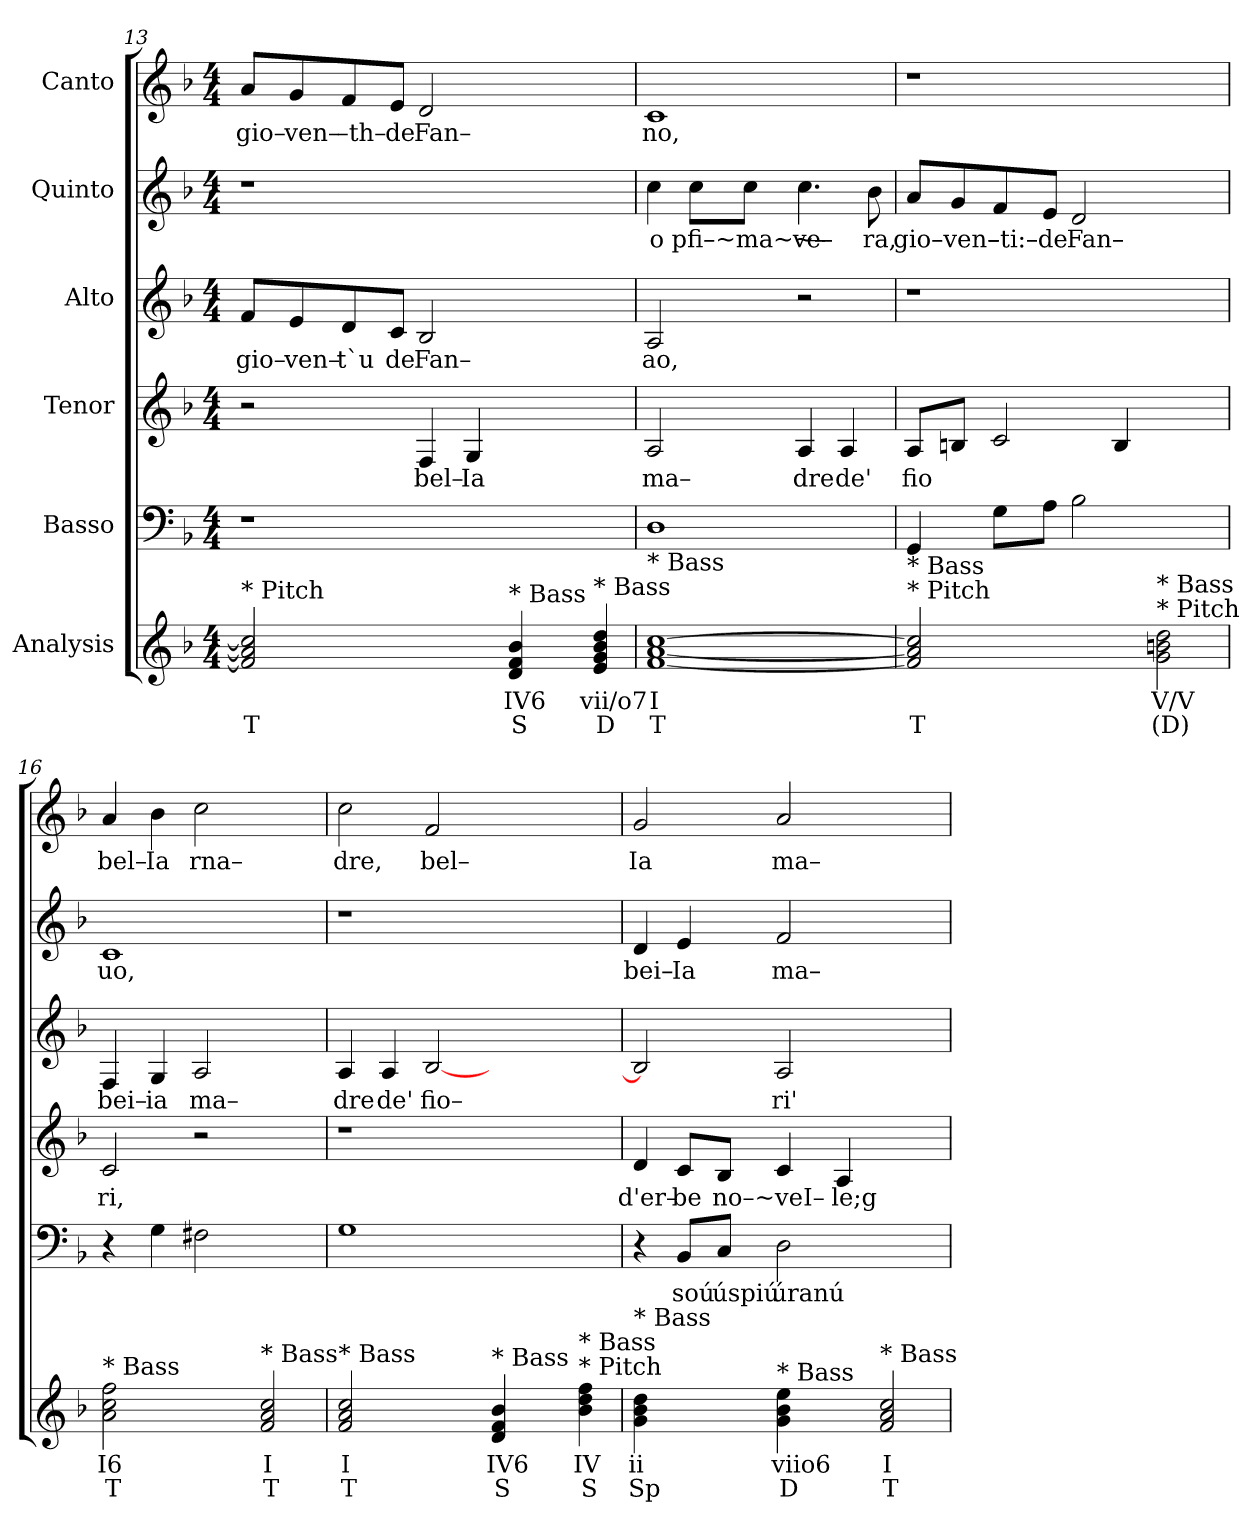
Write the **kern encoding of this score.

**kern	**text	**text	**kern	**text	**kern	**text	**kern	**text	**kern	**text	**kern	**text
*part6	*part6	*part6	*part5	*part5	*part4	*part4	*part3	*part3	*part2	*part2	*part1	*part1
*staff6	*staff6	*staff6	*staff5	*staff5	*staff4	*staff4	*staff3	*staff3	*staff2	*staff2	*staff1	*staff1
*I"Analysis	*	*	*I"Basso	*	*I"Tenor	*	*I"Alto	*	*I"Quinto	*	*I"Canto	*
*	*	*	*clefF4	*	*clefG2	*	*clefG2	*	*clefG2	*	*clefG2	*
*k[b-]	*	*	*k[b-]	*	*k[b-]	*	*k[b-]	*	*k[b-]	*	*k[b-]	*
*	*	*	*F:	*	*F:	*	*F:	*	*F:	*	*F:	*
*M4/4	*	*	*M4/4	*	*M4/4	*	*M4/4	*	*M4/4	*	*M4/4	*
=13	=13	=13	=13	=13	=13	=13	=13	=13	=13	=13	=13	=13
!	!	!	!	!	!	!	!	!LO:LY:b	!	!	!	!
!LO:TX:a:t=* Pitch	!	!	!	!	!	!	!	!	!	!	!	!
!	!	!	!	!	!	!	!	!	!	!	!	!LO:LY:b
2f] 2a] 2cc]	.	T	1r	.	2r	.	8f/L	gio–	1r	.	8a/L	gio–
!	!	!	!	!	!	!	!	!LO:LY:b	!	!	!	!
!	!	!	!	!	!	!	!	!	!	!	!	!LO:LY:b
.	.	.	.	.	.	.	8e/	ven–	.	.	8g/	ven–
!	!	!	!	!	!	!	!	!LO:LY:b	!	!	!	!
!	!	!	!	!	!	!	!	!	!	!	!	!LO:LY:b
.	.	.	.	.	.	.	8d/	t`u	.	.	8f/	–th–
!	!	!	!	!	!	!	!	!LO:LY:b	!	!	!	!
!	!	!	!	!	!	!	!	!	!	!	!	!LO:LY:b
.	.	.	.	.	.	.	8c/J	de	.	.	8e/J	de
!	!	!	!	!	!	!LO:LY:b	!	!	!	!	!	!
!	!	!	!	!	!	!	!	!LO:LY:b	!	!	!	!
!	!	!	!	!	!	!	!	!	!	!	!	!LO:LY:b
2ryy	.	.	.	.	4F/	bel–	2B-/	Fan–	.	.	2d/	Fan–
!	!	!	!	!	!	!LO:LY:b	!	!	!	!	!	!
.	.	.	.	.	4G/	Ia	.	.	.	.	.	.
!LO:TX:a:t=* Bass	!	!	!	!	!	!	!	!	!	!	!	!
4d 4f 4b-	IV6	S	2.ryy	.	2.ryy	.	2.ryy	.	2.ryy	.	2.ryy	.
4ryy	.	.	.	.	.	.	.	.	.	.	.	.
!LO:TX:a:t=* Bass	!	!	!	!	!	!	!	!	!	!	!	!
4e 4g 4b- 4dd	vii/o7	D	.	.	.	.	.	.	.	.	.	.
=14	=14	=14	=14	=14	=14	=14	=14	=14	=14	=14	=14	=14
!	!	!	!	!	!	!LO:LY:b	!	!	!	!	!	!
!	!	!	!	!	!	!	!	!LO:LY:b	!	!	!	!
!	!	!	!	!	!	!	!	!	!	!LO:LY:b	!	!
!LO:TX:a:t=* Bass	!	!	!	!	!	!	!	!	!	!	!	!
!	!	!	!	!	!	!	!	!	!	!	!	!LO:LY:b
[1f [1a [1cc	I	T	1D	.	2A/	ma–	2A/	ao,	4cc\	o	1c	no,
!	!	!	!	!	!	!	!	!	!	!LO:LY:b	!	!
.	.	.	.	.	.	.	.	.	8cc\L	pfi–~ma~~–	.	.
.	.	.	.	.	.	.	.	.	8cc\J	.	.	.
!	!	!	!	!	!	!LO:LY:b	!	!	!	!	!	!
!	!	!	!	!	!	!	!	!	!	!LO:LY:b	!	!
.	.	.	.	.	4A/	dre	2r	.	4.cc\	ve–	.	.
!	!	!	!	!	!	!LO:LY:b	!	!	!	!	!	!
.	.	.	.	.	4A/	de'	.	.	.	.	.	.
!	!	!	!	!	!	!	!	!	!	!LO:LY:b	!	!
.	.	.	.	.	.	.	.	.	8b-\	ra,	.	.
=15	=15	=15	=15	=15	=15	=15	=15	=15	=15	=15	=15	=15
!	!	!	!	!	!	!LO:LY:b	!	!	!	!	!	!
!LO:TX:a:t=* Pitch	!	!	!	!	!	!	!	!	!	!	!	!
!LO:TX:a:t=* Bass	!	!	!	!	!	!	!	!	!	!	!	!
!	!	!	!	!	!	!	!	!	!	!LO:LY:b	!	!
2f] 2a] 2cc]	.	T	4GG/	.	8A/L	fio	1r	.	8a/L	gio–ven–	1r	.
.	.	.	.	.	8Bn/J	.	.	.	8g/	.	.	.
!	!	!	!	!	!	!	!	!	!	!LO:LY:b	!	!
.	.	.	8G\L	.	2c/	.	.	.	8f/	–ti:–	.	.
!	!	!	!	!	!	!	!	!	!	!LO:LY:b	!	!
.	.	.	8A\J	.	.	.	.	.	8e/J	de	.	.
!	!	!	!	!	!	!	!	!	!	!LO:LY:b	!	!
2ryy	.	.	2B-\	.	.	.	.	.	2d/	Fan–	.	.
.	.	.	.	.	4B/	.	.	.	.	.	.	.
!LO:TX:a:t=* Pitch	!	!	!	!	!	!	!	!	!	!	!	!
!LO:TX:a:t=* Bass	!	!	!	!	!	!	!	!	!	!	!	!
2g 2bn 2dd	V/V	(D)	2ryy	.	2ryy	.	2ryy	.	2ryy	.	2ryy	.
=16	=16	=16	=16	=16	=16	=16	=16	=16	=16	=16	=16	=16
!	!	!	!	!	!	!LO:LY:b	!	!	!	!	!	!
!	!	!	!	!	!	!	!	!LO:LY:b	!	!	!	!
!	!	!	!	!	!	!	!	!	!	!LO:LY:b	!	!
!LO:TX:a:t=* Bass	!	!	!	!	!	!	!	!	!	!	!	!
!	!	!	!	!	!	!	!	!	!	!	!	!LO:LY:b
2a 2cc 2ff	I6	T	4r	.	2c/	ri,	4F/	bei–	1c	uo,	4a/	bel–
!	!	!	!	!	!	!	!	!LO:LY:b	!	!	!	!
!	!	!	!	!	!	!	!	!	!	!	!	!LO:LY:b
.	.	.	4G\	.	.	.	4G/	ia	.	.	4b-\	Ia
!	!	!	!	!	!	!	!	!LO:LY:b	!	!	!	!
!	!	!	!	!	!	!	!	!	!	!	!	!LO:LY:b
2ryy	.	.	2F#X\	.	2r	.	2A/	ma–	.	.	2cc\	rna–
!LO:TX:a:t=* Bass	!	!	!	!	!	!	!	!	!	!	!	!
2f 2a 2cc	I	T	2ryy	.	2ryy	.	2ryy	.	2ryy	.	2ryy	.
=17	=17	=17	=17	=17	=17	=17	=17	=17	=17	=17	=17	=17
!	!	!	!	!	!	!	!	!LO:LY:b	!	!	!	!
!LO:TX:a:t=* Bass	!	!	!	!	!	!	!	!	!	!	!	!
!	!	!	!	!	!	!	!	!	!	!	!	!LO:LY:b
2f 2a 2cc	I	T	1G	.	1r	.	4A/	dre	1r	.	2cc\	dre,
!	!	!	!	!	!	!	!	!LO:LY:b	!	!	!	!
.	.	.	.	.	.	.	4A/	de'	.	.	.	.
!	!	!	!	!	!	!	!	!LO:LY:b	!	!	!	!
!	!	!	!	!	!	!	!	!	!	!	!	!LO:LY:b
2ryy	.	.	.	.	.	.	[2B-/	fio–	.	.	2f/	bel–
!LO:TX:a:t=* Bass	!	!	!	!	!	!	!	!	!	!	!	!
4d 4f 4b-	IV6	S	2.ryy	.	2.ryy	.	2.ryy	.	2.ryy	.	2.ryy	.
4ryy	.	.	.	.	.	.	.	.	.	.	.	.
!LO:TX:a:t=* Pitch	!	!	!	!	!	!	!	!	!	!	!	!
!LO:TX:a:t=* Bass	!	!	!	!	!	!	!	!	!	!	!	!
4b- 4dd 4ff	IV	S	.	.	.	.	.	.	.	.	.	.
=18	=18	=18	=18	=18	=18	=18	=18	=18	=18	=18	=18	=18
!	!	!	!	!	!	!LO:LY:b	!	!	!	!	!	!
!	!	!	!	!	!	!	!	!	!	!LO:LY:b	!	!
!LO:TX:a:t=* Bass	!	!	!	!	!	!	!	!	!	!	!	!
!	!	!	!	!	!	!	!	!	!	!	!	!LO:LY:b
4g 4b- 4dd	ii	Sp	4r	.	4d/	d'er–	2B-/]	.	4d/	bei–	2g/	Ia
!	!	!	!	!LO:LY:b	!	!	!	!	!	!	!	!
!	!	!	!	!	!	!LO:LY:b	!	!	!	!	!	!
!	!	!	!	!	!	!	!	!	!	!LO:LY:b	!	!
4ryy	.	.	8BB-/L	soú	8c/L	be	.	.	4e/	Ia	.	.
!	!	!	!	!LO:LY:b	!	!	!	!	!	!	!	!
!	!	!	!	!	!	!LO:LY:b	!	!	!	!	!	!
.	.	.	8C/J	úspiú	8B-/J	no–~veI–	.	.	.	.	.	.
!	!	!	!	!LO:LY:b	!	!	!	!	!	!	!	!
!	!	!	!	!	!	!	!	!LO:LY:b	!	!	!	!
!	!	!	!	!	!	!	!	!	!	!LO:LY:b	!	!
!LO:TX:a:t=* Bass	!	!	!	!	!	!	!	!	!	!	!	!
!	!	!	!	!	!	!	!	!	!	!	!	!LO:LY:b
4g 4b- 4ee	viio6	D	2D\	úranú	4c/	.	2A/	ri'	2f/	ma–	2a/	ma–
!	!	!	!	!	!	!LO:LY:b	!	!	!	!	!	!
4ryy	.	.	.	.	4A/	le;g	.	.	.	.	.	.
!LO:TX:a:t=* Bass	!	!	!	!	!	!	!	!	!	!	!	!
2f 2a 2cc	I	T	2ryy	.	2ryy	.	2ryy	.	2ryy	.	2ryy	.
=	=	=	=	=	=	=	=	=	=	=	=	=
*-	*-	*-	*-	*-	*-	*-	*-	*-	*-	*-	*-	*-
